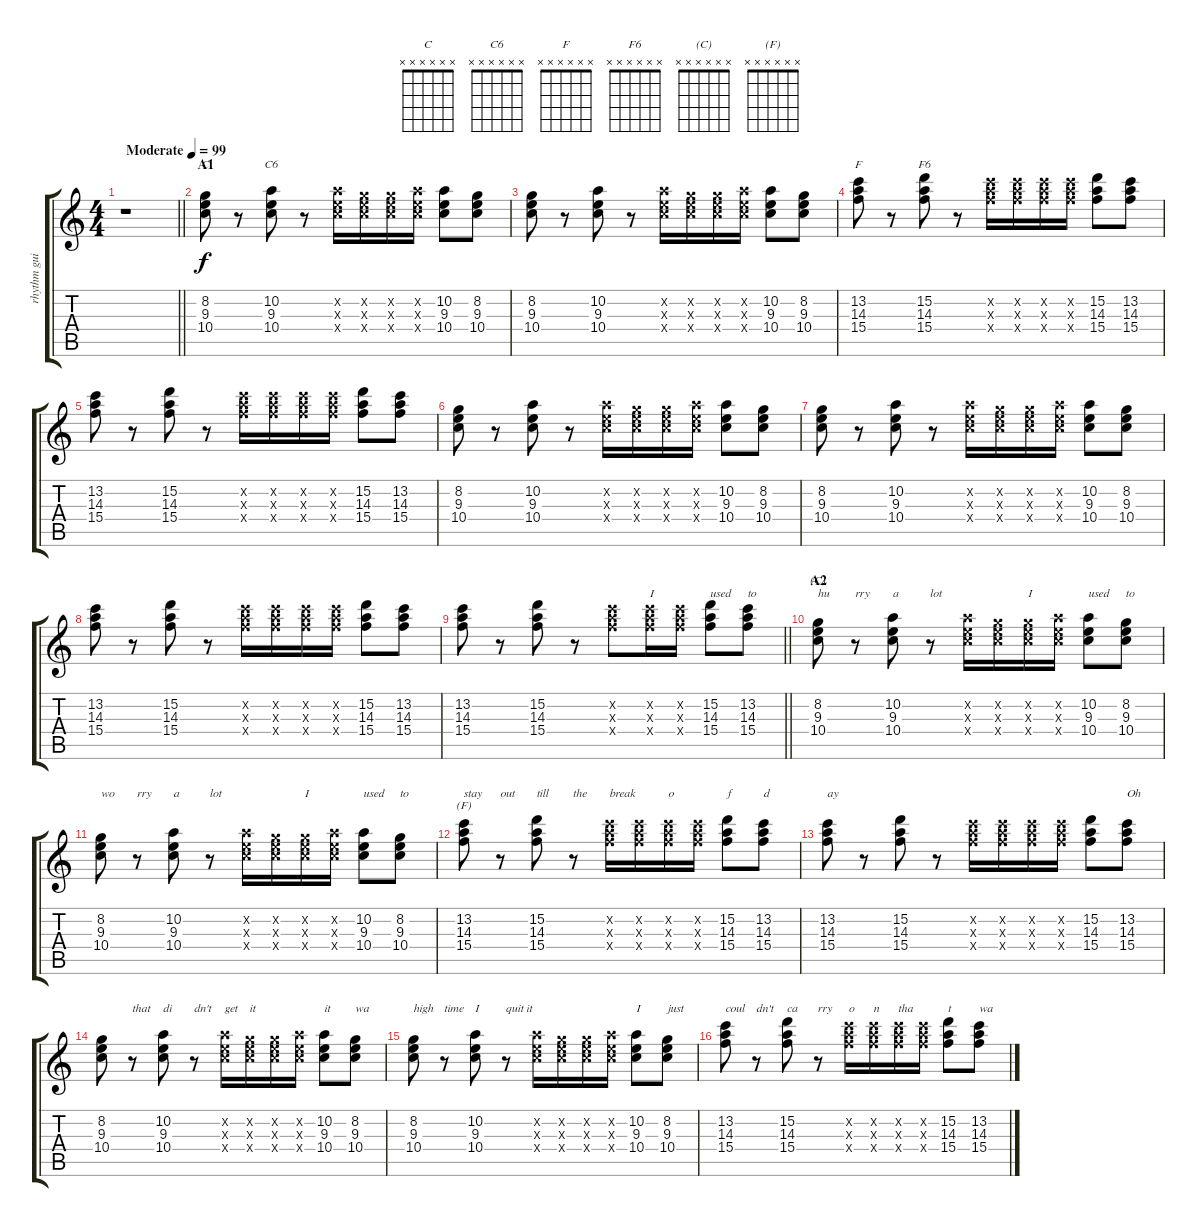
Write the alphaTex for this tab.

\track ("rhythm guitar" "rhythm gui") {instrument overdrivenguitar}
\staff {score tabs}
\tuning (E4 B3 G3 D3 A2 E2) {hide}
\chord ("C" x x x x x x)
\chord ("C6" x x x x x x)
\chord ("F" x x x x x x)
\chord ("F6" x x x x x x)
\chord ("(C)" x x x x x x)
\chord ("(F)" x x x x x x)
\ts (4 4)
\tempo (99 "Moderate")
\clef g2
\barLineRight lightlight
\ks c
r.1{dy f instrument overdrivenguitar} |
\section ("" "A1")
(8.2 9.3 10.4).8{ch "C"} r.8 (10.2 9.3 10.4).8{ch "C6"} r.8 (10.2{x} 9.3{x} 10.4{x}).16 (8.2{x} 9.3{x} 10.4{x}).16 (8.2{x} 9.3{x} 10.4{x}).16 (10.2{x} 9.3{x} 10.4{x}).16 (10.2 9.3 10.4).8 (8.2 9.3 10.4).8 |
(8.2 9.3 10.4).8 r.8 (10.2 9.3 10.4).8 r.8 (10.2{x} 9.3{x} 10.4{x}).16 (8.2{x} 9.3{x} 10.4{x}).16 (8.2{x} 9.3{x} 10.4{x}).16 (10.2{x} 9.3{x} 10.4{x}).16 (10.2 9.3 10.4).8 (8.2 9.3 10.4).8 |
(13.2 14.3 15.4).8{ch "F"} r.8 (15.2 14.3 15.4).8{ch "F6"} r.8 (13.2{x} 14.3{x} 15.4{x}).16 (13.2{x} 14.3{x} 15.4{x}).16 (13.2{x} 14.3{x} 15.4{x}).16 (13.2{x} 14.3{x} 15.4{x}).16 (15.2 14.3 15.4).8 (13.2 14.3 15.4).8 |
(13.2 14.3 15.4).8 r.8 (15.2 14.3 15.4).8 r.8 (13.2{x} 14.3{x} 15.4{x}).16 (13.2{x} 14.3{x} 15.4{x}).16 (13.2{x} 14.3{x} 15.4{x}).16 (13.2{x} 14.3{x} 15.4{x}).16 (15.2 14.3 15.4).8 (13.2 14.3 15.4).8 |
(8.2 9.3 10.4).8 r.8 (10.2 9.3 10.4).8 r.8 (10.2{x} 9.3{x} 10.4{x}).16 (8.2{x} 9.3{x} 10.4{x}).16 (8.2{x} 9.3{x} 10.4{x}).16 (10.2{x} 9.3{x} 10.4{x}).16 (10.2 9.3 10.4).8 (8.2 9.3 10.4).8 |
(8.2 9.3 10.4).8 r.8 (10.2 9.3 10.4).8 r.8 (10.2{x} 9.3{x} 10.4{x}).16 (8.2{x} 9.3{x} 10.4{x}).16 (8.2{x} 9.3{x} 10.4{x}).16 (10.2{x} 9.3{x} 10.4{x}).16 (10.2 9.3 10.4).8 (8.2 9.3 10.4).8 |
(13.2 14.3 15.4).8 r.8 (15.2 14.3 15.4).8 r.8 (13.2{x} 14.3{x} 15.4{x}).16 (13.2{x} 14.3{x} 15.4{x}).16 (13.2{x} 14.3{x} 15.4{x}).16 (13.2{x} 14.3{x} 15.4{x}).16 (15.2 14.3 15.4).8 (13.2 14.3 15.4).8 |
\barLineRight lightlight
(13.2 14.3 15.4).8 r.8 (15.2 14.3 15.4).8 r.8 (13.2{x} 14.3{x} 15.4{x}).8 (13.2{x} 14.3{x} 15.4{x}).16{txt "I"} (13.2{x} 14.3{x} 15.4{x}).16 (15.2 14.3 15.4).8{txt "used"} (13.2 14.3 15.4).8{txt "to"} |
\section ("" "A2")
(8.2 9.3 10.4).8{ch "(C)" txt "hu"} r.8{txt "rry"} (10.2 9.3 10.4).8{txt "a"} r.8{txt "lot"} (10.2{x} 9.3{x} 10.4{x}).16 (8.2{x} 9.3{x} 10.4{x}).16 (8.2{x} 9.3{x} 10.4{x}).16{txt "I"} (10.2{x} 9.3{x} 10.4{x}).16 (10.2 9.3 10.4).8{txt "used"} (8.2 9.3 10.4).8{txt "to"} |
(8.2 9.3 10.4).8{txt "wo"} r.8{txt "rry"} (10.2 9.3 10.4).8{txt "a"} r.8{txt "lot"} (10.2{x} 9.3{x} 10.4{x}).16 (8.2{x} 9.3{x} 10.4{x}).16 (8.2{x} 9.3{x} 10.4{x}).16{txt "I"} (10.2{x} 9.3{x} 10.4{x}).16 (10.2 9.3 10.4).8{txt "used"} (8.2 9.3 10.4).8{txt "to"} |
(13.2 14.3 15.4).8{ch "(F)" txt "stay"} r.8{txt "out"} (15.2 14.3 15.4).8{txt "till"} r.8{txt "the"} (13.2{x} 14.3{x} 15.4{x}).16{txt "break"} (13.2{x} 14.3{x} 15.4{x}).16 (13.2{x} 14.3{x} 15.4{x}).16{txt "o"} (13.2{x} 14.3{x} 15.4{x}).16 (15.2 14.3 15.4).8{txt "f"} (13.2 14.3 15.4).8{txt "d"} |
(13.2 14.3 15.4).8{txt "ay"} r.8 (15.2 14.3 15.4).8 r.8 (13.2{x} 14.3{x} 15.4{x}).16 (13.2{x} 14.3{x} 15.4{x}).16 (13.2{x} 14.3{x} 15.4{x}).16 (13.2{x} 14.3{x} 15.4{x}).16 (15.2 14.3 15.4).8 (13.2 14.3 15.4).8{txt "Oh"} |
(8.2 9.3 10.4).8 r.8{txt "that"} (10.2 9.3 10.4).8{txt "di"} r.8{txt "dn't"} (10.2{x} 9.3{x} 10.4{x}).16{txt "get"} (8.2{x} 9.3{x} 10.4{x}).16{txt "it"} (8.2{x} 9.3{x} 10.4{x}).16 (10.2{x} 9.3{x} 10.4{x}).16 (10.2 9.3 10.4).8{txt "it"} (8.2 9.3 10.4).8{txt "wa"} |
(8.2 9.3 10.4).8{txt "high"} r.8{txt "time"} (10.2 9.3 10.4).8{txt "I"} r.8{txt "quit it"} (10.2{x} 9.3{x} 10.4{x}).16 (8.2{x} 9.3{x} 10.4{x}).16 (8.2{x} 9.3{x} 10.4{x}).16 (10.2{x} 9.3{x} 10.4{x}).16 (10.2 9.3 10.4).8{txt "I"} (8.2 9.3 10.4).8{txt "just"} |
(13.2 14.3 15.4).8{txt "coul"} r.8{txt "dn't"} (15.2 14.3 15.4).8{txt "ca"} r.8{txt "rry"} (13.2{x} 14.3{x} 15.4{x}).16{txt "o"} (13.2{x} 14.3{x} 15.4{x}).16{txt "n"} (13.2{x} 14.3{x} 15.4{x}).16{txt "tha"} (13.2{x} 14.3{x} 15.4{x}).16 (15.2 14.3 15.4).8{txt "t"} (13.2 14.3 15.4).8{txt "wa"}
